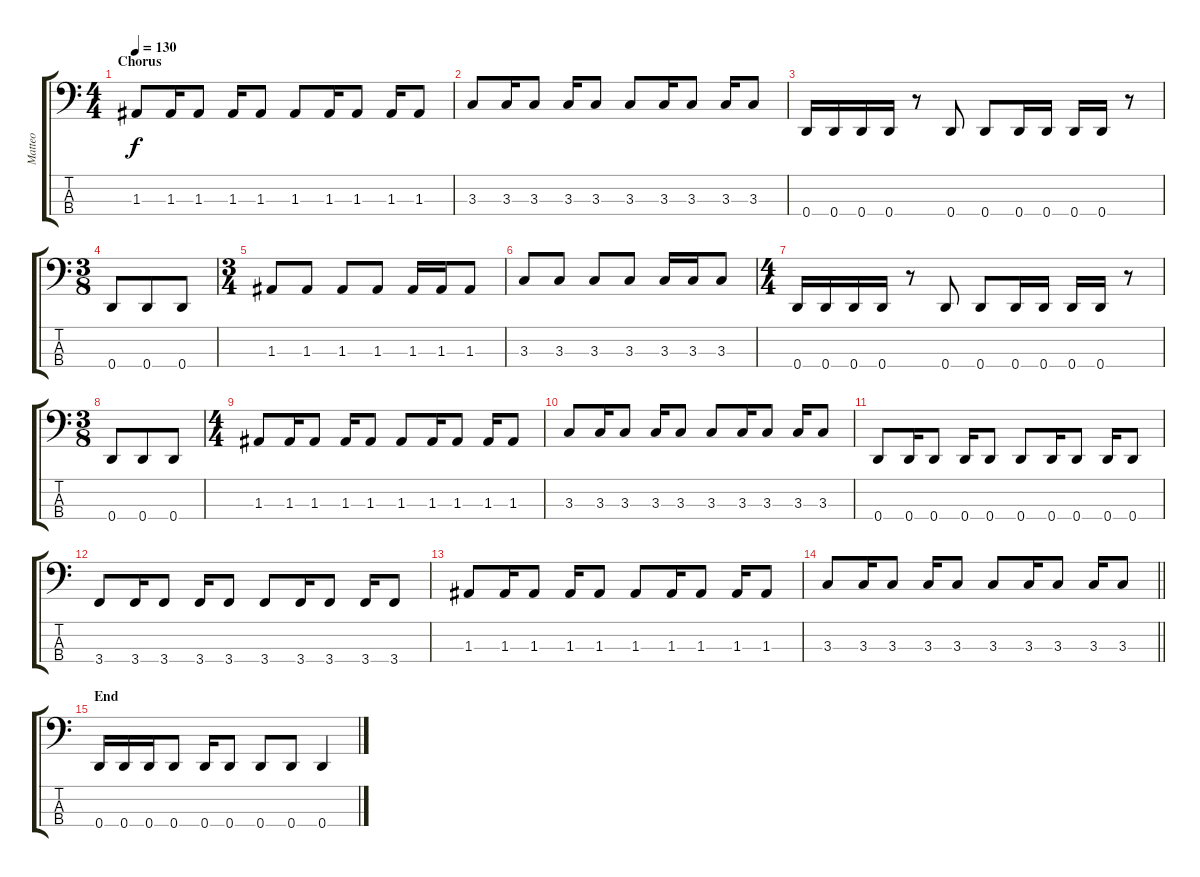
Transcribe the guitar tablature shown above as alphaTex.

\track ("Matteo" "Matteo") {instrument electricbasspick}
\staff {score tabs}
\tuning (G2 D2 A1 D1) {hide}
\ts (4 4)
\section ("" "Chorus")
\tempo 130
\clef f4
\ks c
1.3.8{dy f} 1.3.16 1.3.8 1.3.16 1.3.8 1.3.8 1.3.16 1.3.8 1.3.16 1.3.8 |
3.3.8 3.3.16 3.3.8 3.3.16 3.3.8 3.3.8 3.3.16 3.3.8 3.3.16 3.3.8 |
0.4.16 0.4.16 0.4.16 0.4.16 r.8 0.4.8 0.4.8 0.4.16 0.4.16 0.4.16 0.4.16 r.8 |
\ts (3 8)
0.4.8 0.4.8 0.4.8 |
\ts (3 4)
1.3.8 1.3.8 1.3.8 1.3.8 1.3.16 1.3.16 1.3.8 |
3.3.8 3.3.8 3.3.8 3.3.8 3.3.16 3.3.16 3.3.8 |
\ts (4 4)
0.4.16 0.4.16 0.4.16 0.4.16 r.8 0.4.8 0.4.8 0.4.16 0.4.16 0.4.16 0.4.16 r.8 |
\ts (3 8)
0.4.8 0.4.8 0.4.8 |
\ts (4 4)
1.3.8 1.3.16 1.3.8 1.3.16 1.3.8 1.3.8 1.3.16 1.3.8 1.3.16 1.3.8 |
3.3.8 3.3.16 3.3.8 3.3.16 3.3.8 3.3.8 3.3.16 3.3.8 3.3.16 3.3.8 |
0.4.8 0.4.16 0.4.8 0.4.16 0.4.8 0.4.8 0.4.16 0.4.8 0.4.16 0.4.8 |
3.4.8 3.4.16 3.4.8 3.4.16 3.4.8 3.4.8 3.4.16 3.4.8 3.4.16 3.4.8 |
1.3.8 1.3.16 1.3.8 1.3.16 1.3.8 1.3.8 1.3.16 1.3.8 1.3.16 1.3.8 |
\barLineRight lightlight
3.3.8 3.3.16 3.3.8 3.3.16 3.3.8 3.3.8 3.3.16 3.3.8 3.3.16 3.3.8 |
\section ("" "End")
0.4.16 0.4.16 0.4.16 0.4.8 0.4.16 0.4.8 0.4.8 0.4.8 0.4.4
